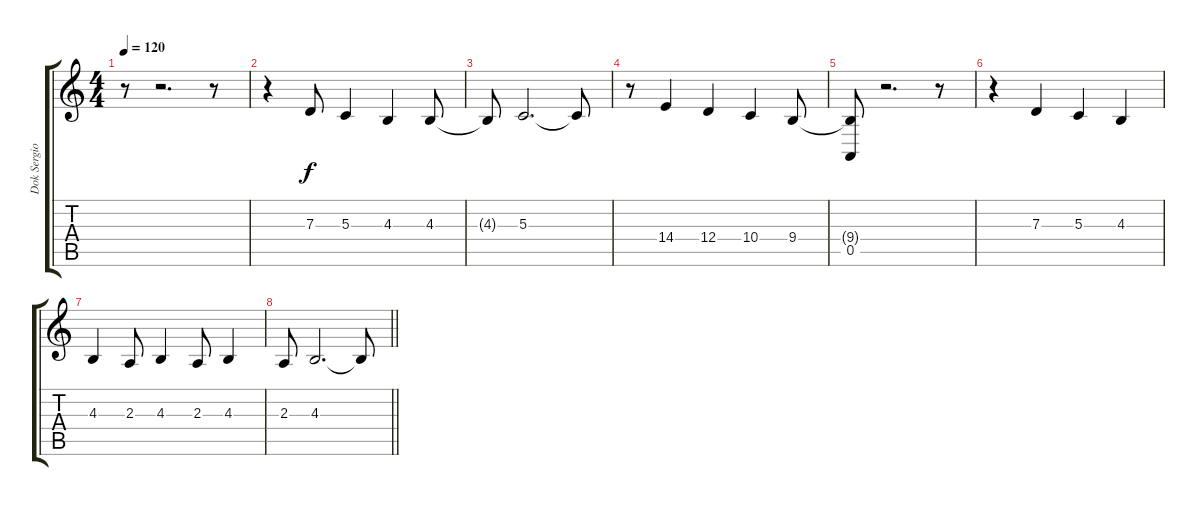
\track ("Dok Sergio/Vocal" "Dok Sergio") {instrument sopranosax}
\staff {score tabs}
\tuning (E4 B3 G3 D3 A2 E2) {hide}
\ts (4 4)
\tempo 120
\clef g2
\ks c
r.8{dy f} r.2{d} r.8 |
r.4 7.3.8 5.3.4 4.3.4 4.3.8 |
4.3{t}.8 5.3.2{d} 5.3{t}.8 |
r.8 14.4.4 12.4.4 10.4.4 9.4.8 |
(9.4{t} 0.5).8 r.2{d} r.8 |
r.4 7.3.4 5.3.4 4.3.4 |
4.3.4 2.3.8 4.3.4 2.3.8 4.3.4 |
\barLineRight lightlight
2.3.8 4.3.2{d} 4.3{t}.8
